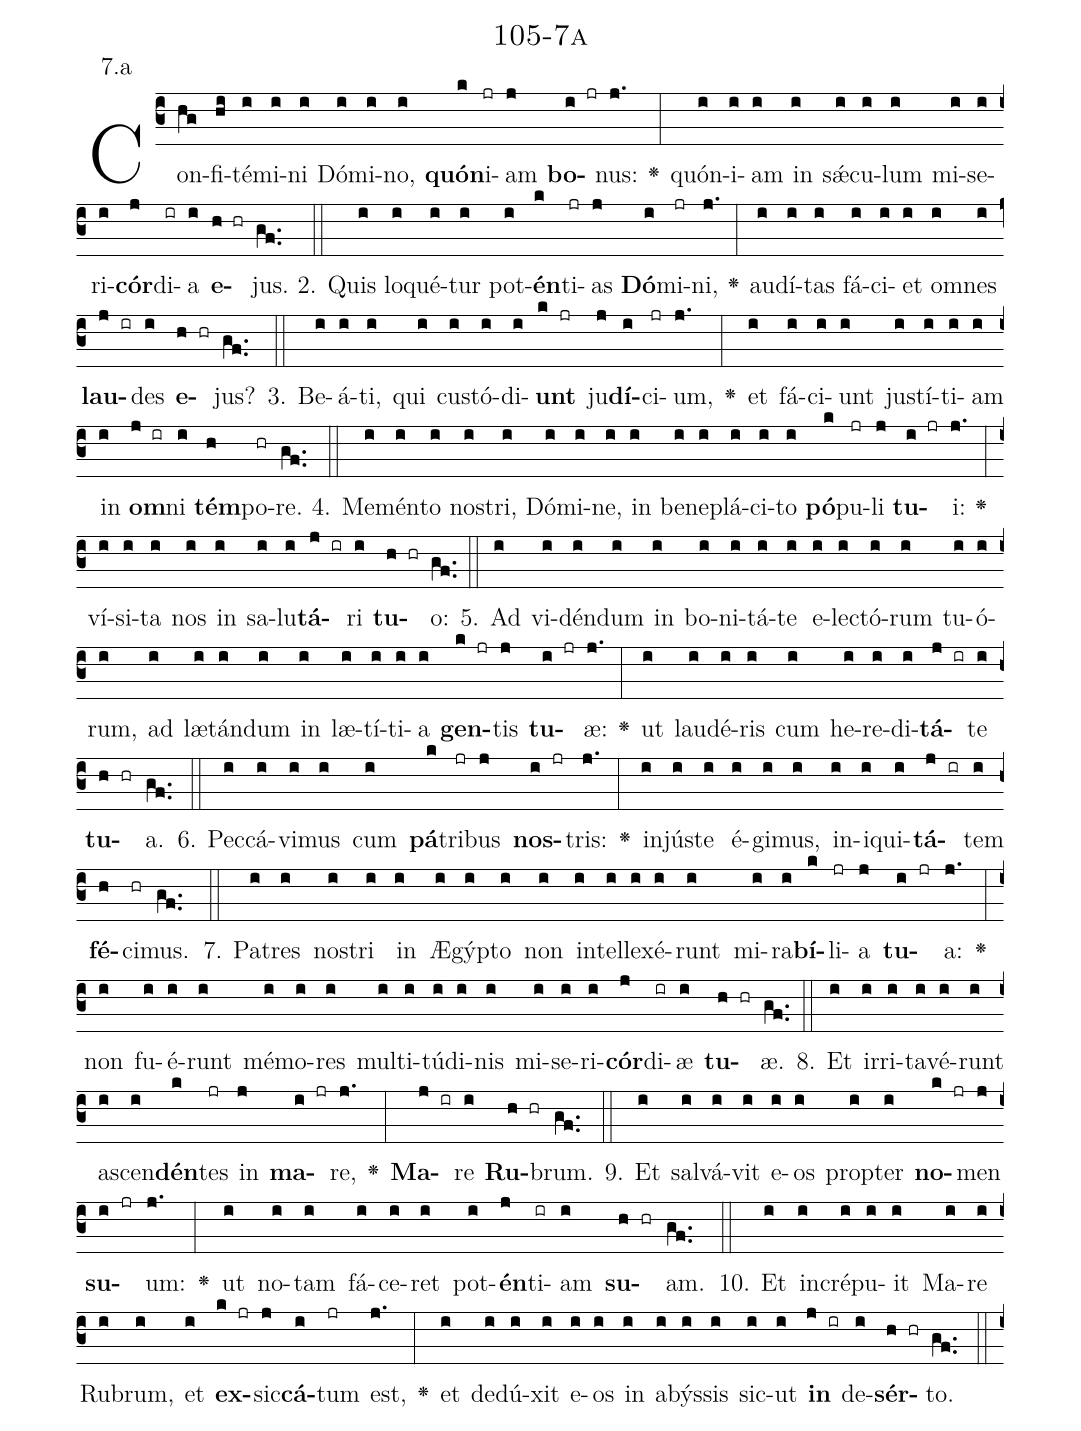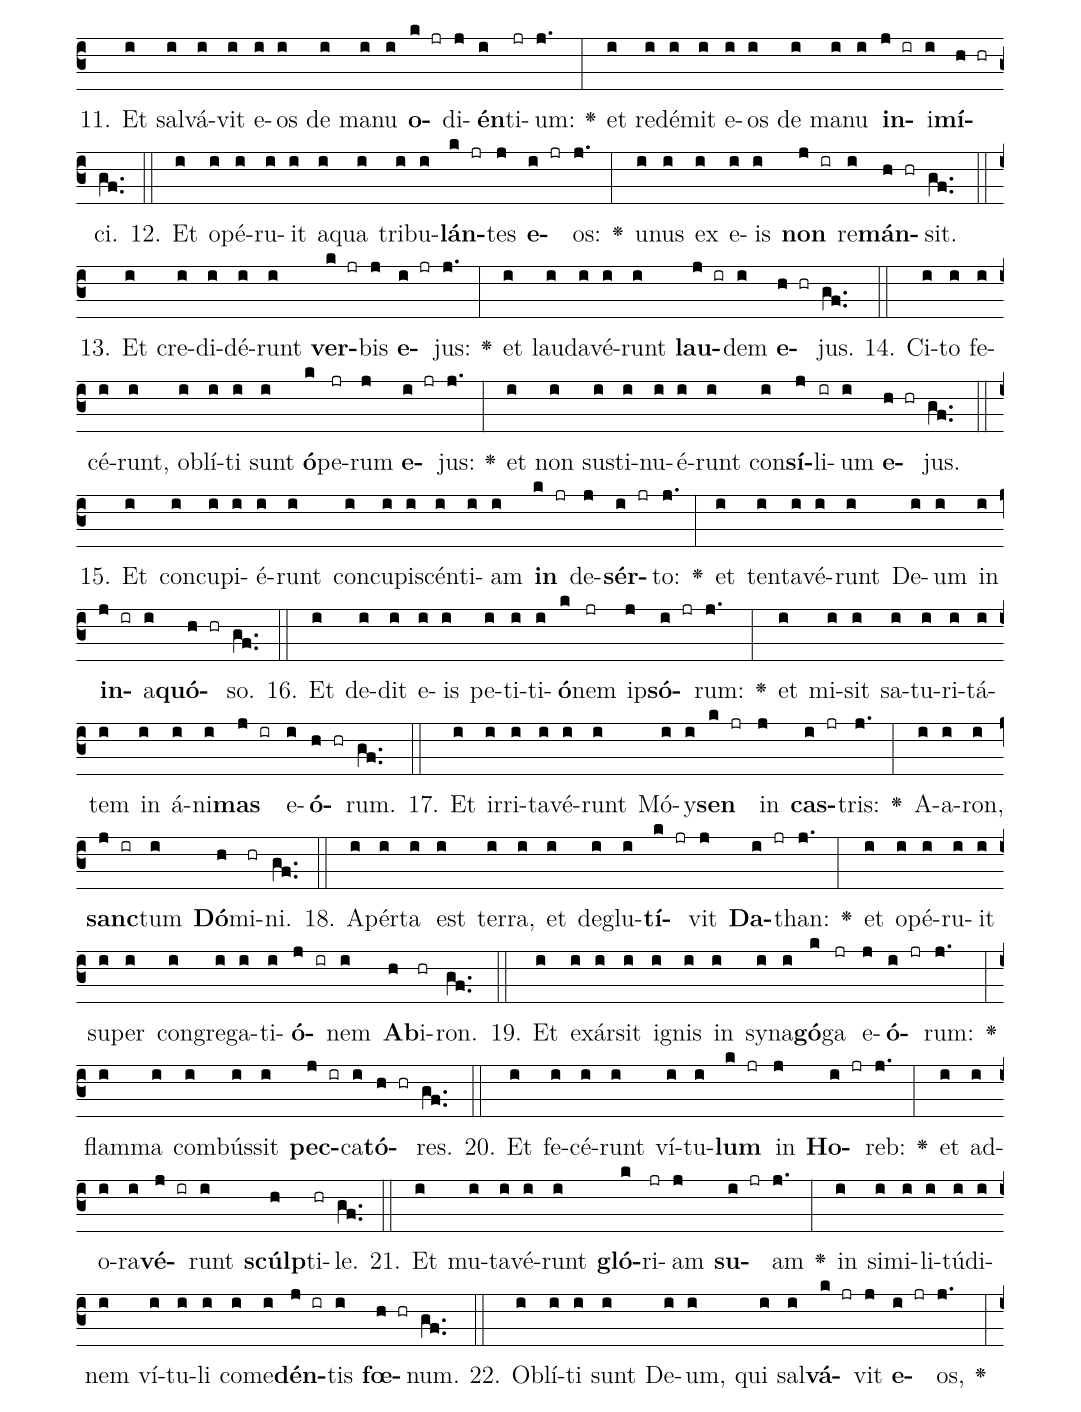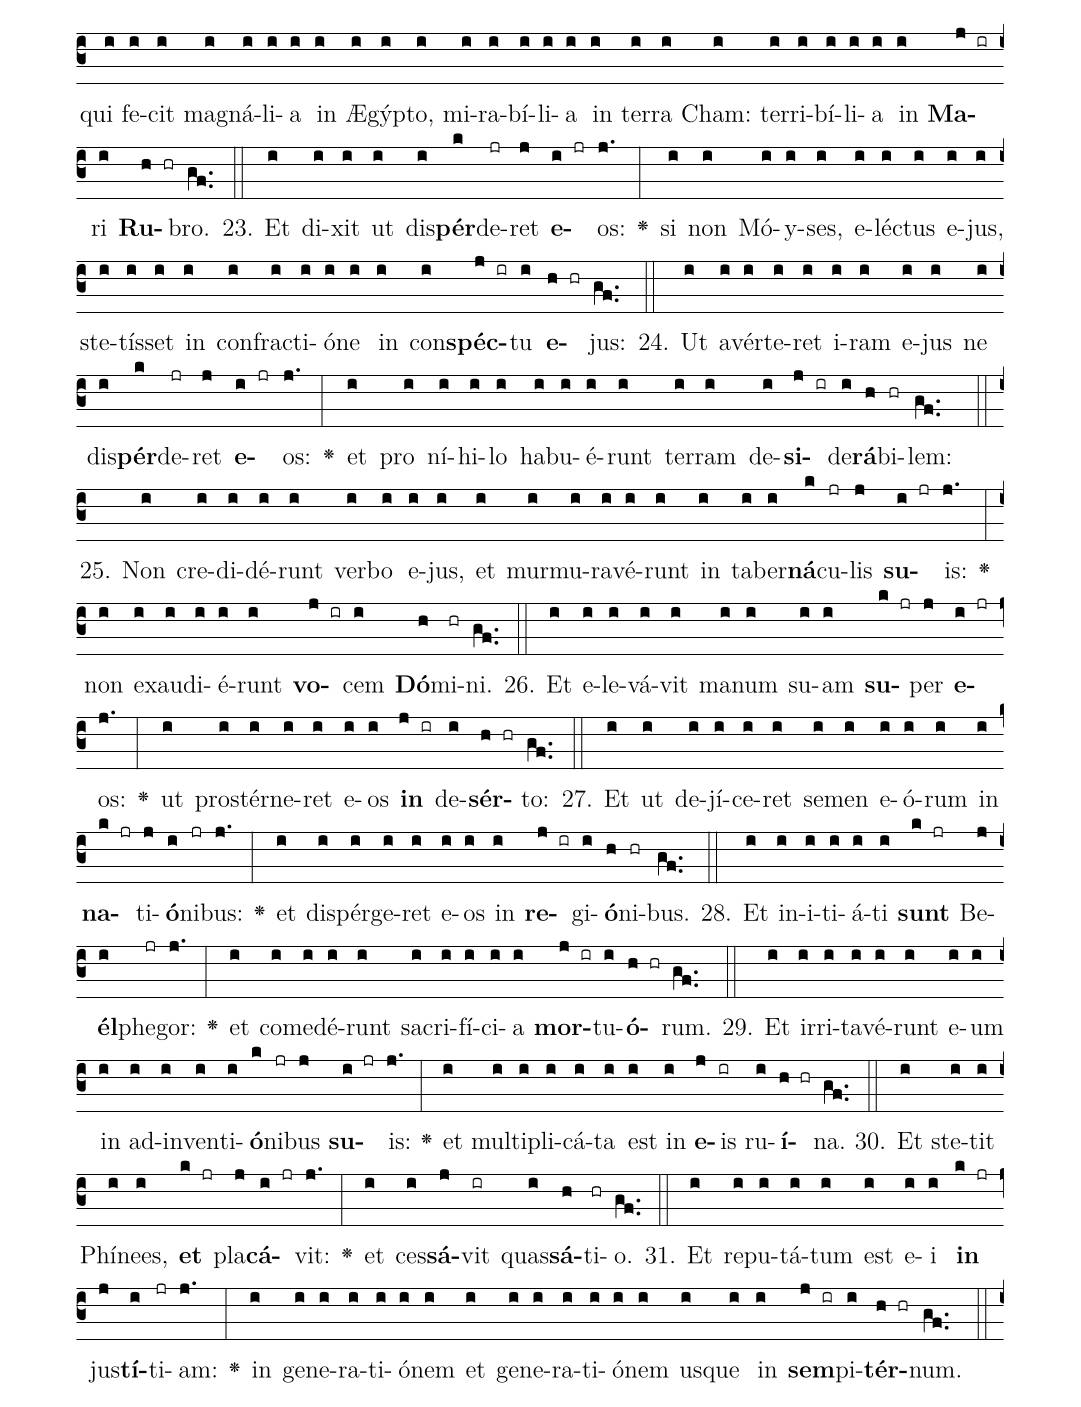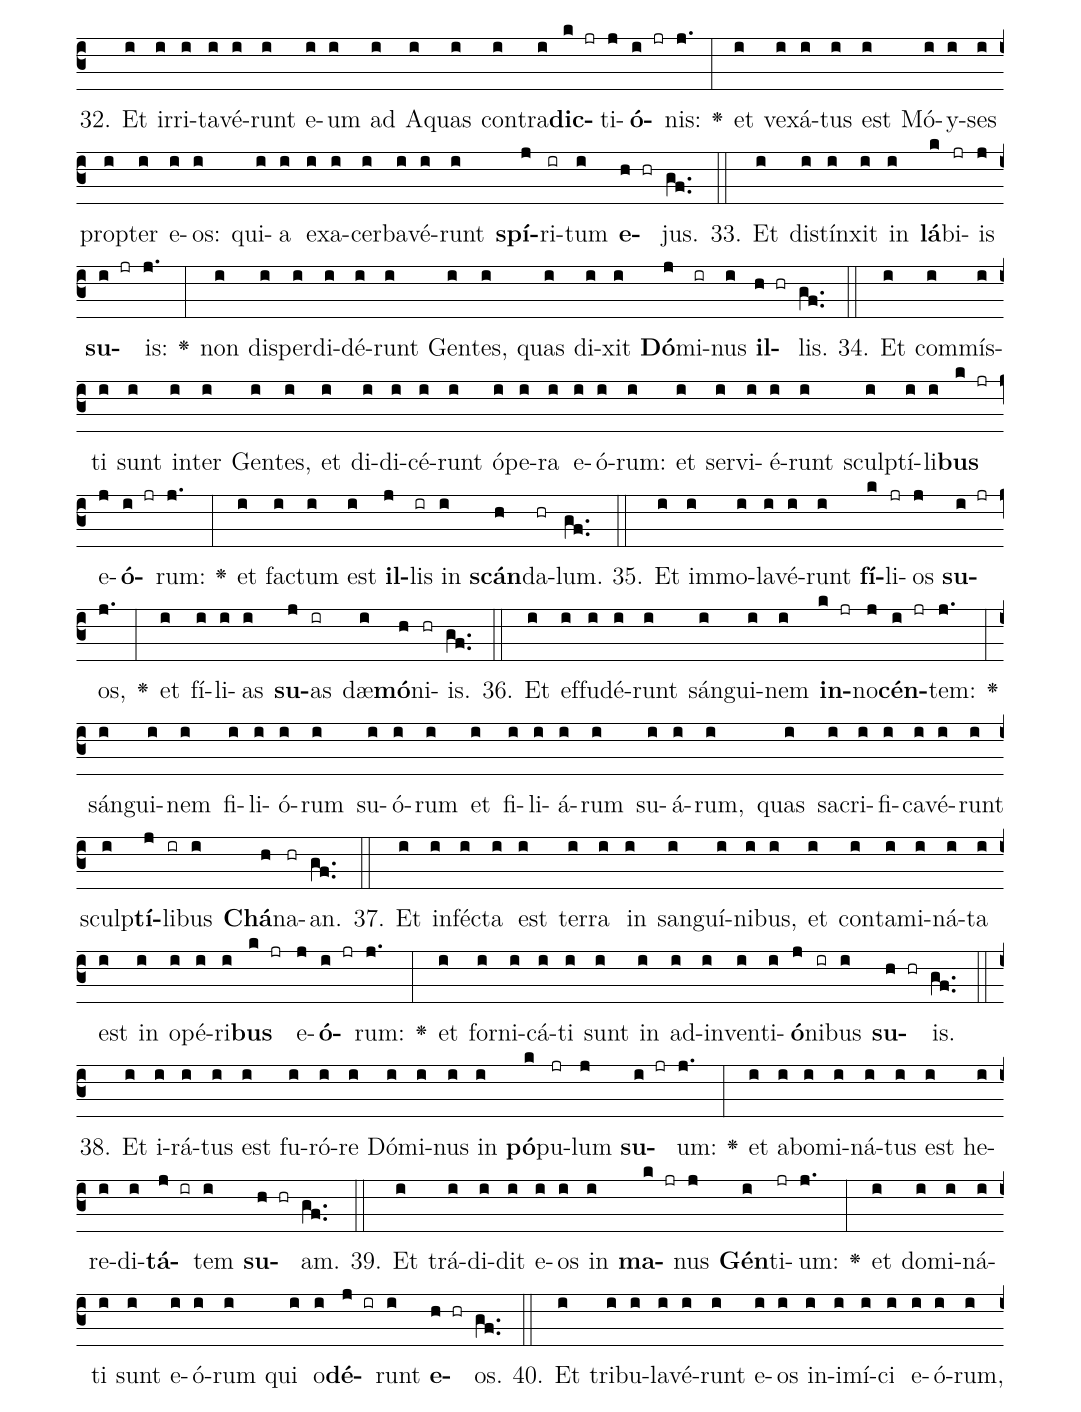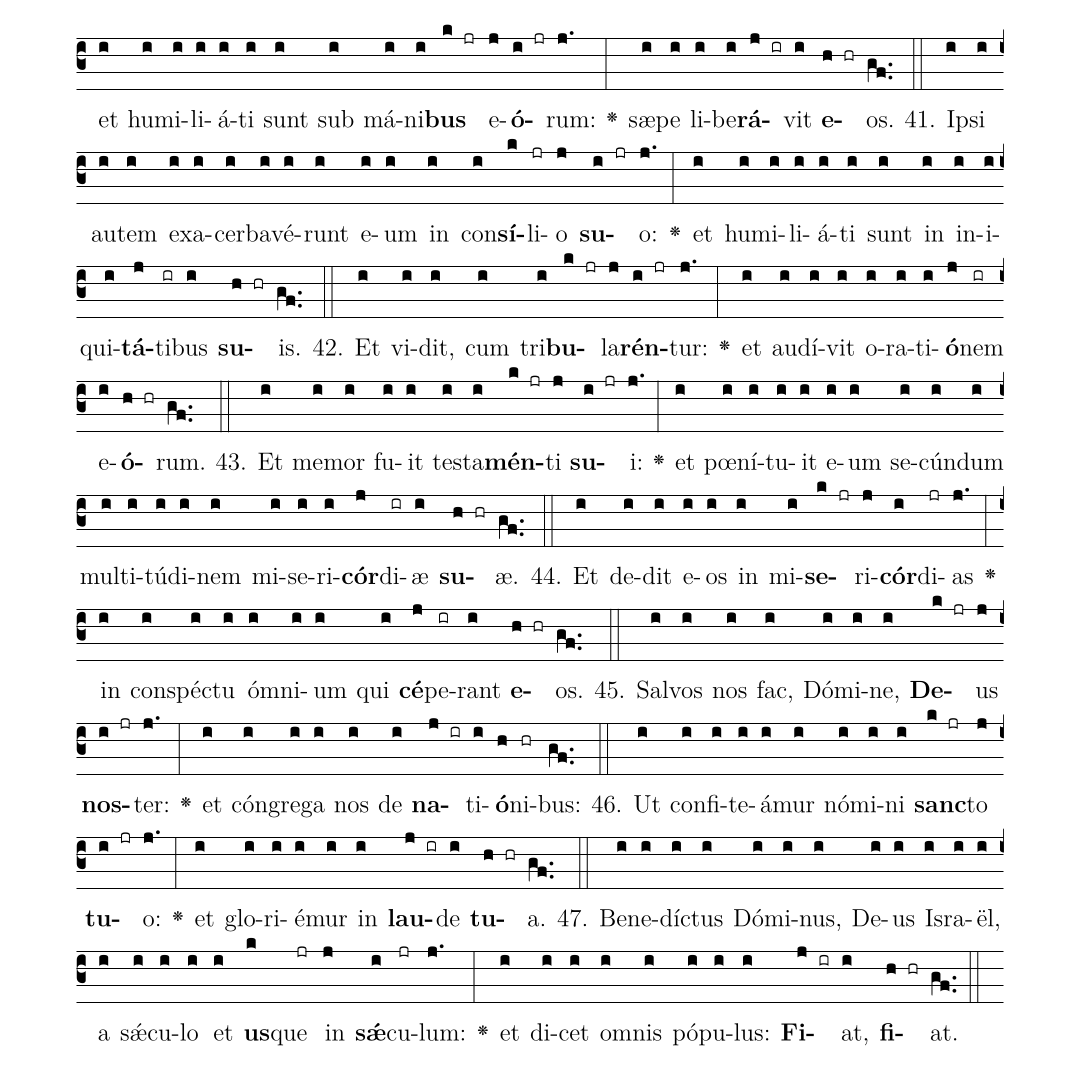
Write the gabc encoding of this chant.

name: 105-7a;
annotation: 7.a;
%%
(c3)Con(hg)fi(hi)té(i)mi(i)ni(i) Dó(i)mi(i)no,(i) <b>quón</b>(k)i(jr)am(j) <b>bo</b>(i jr)nus:(j.) <v>\greheightstar</v>(:) quón(i)i(i)am(i) in(i) sǽ(i)cu(i)lum(i) mi(i)se(i)ri(i)<b>cór</b>(j)di(ir)a(i) <b>e</b>(h hr)jus.(gf..) (::)
2. Quis(i) lo(i)qué(i)tur(i) pot(i)<b>én</b>(k)ti(jr)as(j) <b>Dó</b>(i)mi(jr)ni,(j.) <v>\greheightstar</v>(:) au(i)dí(i)tas(i) fá(i)ci(i)et(i) om(i)nes(i) <b>lau</b>(j ir)des(i) <b>e</b>(h hr)jus?(gf..) (::)
3. Be(i)á(i)ti,(i) qui(i) cus(i)tó(i)di(i)<b>unt</b>(k jr) ju(j)<b>dí</b>(i)ci(jr)um,(j.) <v>\greheightstar</v>(:) et(i) fá(i)ci(i)unt(i) jus(i)tí(i)ti(i)am(i) in(i) <b>om</b>(j ir)ni(i) <b>tém</b>(h)po(hr)re.(gf..) (::)
4. Me(i)mén(i)to(i) nos(i)tri,(i) Dó(i)mi(i)ne,(i) in(i) be(i)ne(i)plá(i)ci(i)to(i) <b>pó</b>(k)pu(jr)li(j) <b>tu</b>(i jr)i:(j.) <v>\greheightstar</v>(:) ví(i)si(i)ta(i) nos(i) in(i) sa(i)lu(i)<b>tá</b>(j ir)ri(i) <b>tu</b>(h hr)o:(gf..) (::)
5. Ad(i) vi(i)dén(i)dum(i) in(i) bo(i)ni(i)tá(i)te(i) e(i)lec(i)tó(i)rum(i) tu(i)ó(i)rum,(i) ad(i) læ(i)tán(i)dum(i) in(i) læ(i)tí(i)ti(i)a(i) <b>gen</b>(k jr)tis(j) <b>tu</b>(i jr)æ:(j.) <v>\greheightstar</v>(:) ut(i) lau(i)dé(i)ris(i) cum(i) he(i)re(i)di(i)<b>tá</b>(j ir)te(i) <b>tu</b>(h hr)a.(gf..) (::)
6. Pec(i)cá(i)vi(i)mus(i) cum(i) <b>pá</b>(k)tri(jr)bus(j) <b>nos</b>(i jr)tris:(j.) <v>\greheightstar</v>(:) in(i)jús(i)te(i) é(i)gi(i)mus,(i) in(i)i(i)qui(i)<b>tá</b>(j ir)tem(i) <b>fé</b>(h)ci(hr)mus.(gf..) (::)
7. Pa(i)tres(i) nos(i)tri(i) in(i) Æ(i)gýp(i)to(i) non(i) in(i)tel(i)le(i)xé(i)runt(i) mi(i)ra(i)<b>bí</b>(k)li(jr)a(j) <b>tu</b>(i jr)a:(j.) <v>\greheightstar</v>(:) non(i) fu(i)é(i)runt(i) mé(i)mo(i)res(i) mul(i)ti(i)tú(i)di(i)nis(i) mi(i)se(i)ri(i)<b>cór</b>(j)di(ir)æ(i) <b>tu</b>(h hr)æ.(gf..) (::)
8. Et(i) ir(i)ri(i)ta(i)vé(i)runt(i) a(i)scen(i)<b>dén</b>(k)tes(jr) in(j) <b>ma</b>(i jr)re,(j.) <v>\greheightstar</v>(:) <b>Ma</b>(j ir)re(i) <b>Ru</b>(h hr)brum.(gf..) (::)
9. Et(i) sal(i)vá(i)vit(i) e(i)os(i) prop(i)ter(i) <b>no</b>(k jr)men(j) <b>su</b>(i jr)um:(j.) <v>\greheightstar</v>(:) ut(i) no(i)tam(i) fá(i)ce(i)ret(i) pot(i)<b>én</b>(j)ti(ir)am(i) <b>su</b>(h hr)am.(gf..) (::)
10. Et(i) in(i)cré(i)pu(i)it(i) Ma(i)re(i) Ru(i)brum,(i) et(i) <b>ex</b>(k jr)sic(j)<b>cá</b>(i)tum(jr) est,(j.) <v>\greheightstar</v>(:) et(i) de(i)dú(i)xit(i) e(i)os(i) in(i) a(i)býs(i)sis(i) sic(i)ut(i) <b>in</b>(j ir) de(i)<b>sér</b>(h hr)to.(gf..) (::)
11. Et(i) sal(i)vá(i)vit(i) e(i)os(i) de(i) ma(i)nu(i) <b>o</b>(k jr)di(j)<b>én</b>(i)ti(jr)um:(j.) <v>\greheightstar</v>(:) et(i) red(i)é(i)mit(i) e(i)os(i) de(i) ma(i)nu(i) <b>in</b>(j ir)i(i)<b>mí</b>(h hr)ci.(gf..) (::)
12. Et(i) o(i)pé(i)ru(i)it(i) a(i)qua(i) tri(i)bu(i)<b>lán</b>(k jr)tes(j) <b>e</b>(i jr)os:(j.) <v>\greheightstar</v>(:) u(i)nus(i) ex(i) e(i)is(i) <b>non</b>(j ir) re(i)<b>mán</b>(h hr)sit.(gf..) (::)
13. Et(i) cre(i)di(i)dé(i)runt(i) <b>ver</b>(k jr)bis(j) <b>e</b>(i jr)jus:(j.) <v>\greheightstar</v>(:) et(i) lau(i)da(i)vé(i)runt(i) <b>lau</b>(j ir)dem(i) <b>e</b>(h hr)jus.(gf..) (::)
14. Ci(i)to(i) fe(i)cé(i)runt,(i) ob(i)lí(i)ti(i) sunt(i) <b>ó</b>(k)pe(jr)rum(j) <b>e</b>(i jr)jus:(j.) <v>\greheightstar</v>(:) et(i) non(i) sus(i)ti(i)nu(i)é(i)runt(i) con(i)<b>sí</b>(j)li(ir)um(i) <b>e</b>(h hr)jus.(gf..) (::)
15. Et(i) con(i)cu(i)pi(i)é(i)runt(i) con(i)cu(i)pi(i)scén(i)ti(i)am(i) <b>in</b>(k jr) de(j)<b>sér</b>(i jr)to:(j.) <v>\greheightstar</v>(:) et(i) ten(i)ta(i)vé(i)runt(i) De(i)um(i) in(i) <b>in</b>(j ir)a(i)<b>quó</b>(h hr)so.(gf..) (::)
16. Et(i) de(i)dit(i) e(i)is(i) pe(i)ti(i)ti(i)<b>ó</b>(k)nem(jr) ip(j)<b>só</b>(i jr)rum:(j.) <v>\greheightstar</v>(:) et(i) mi(i)sit(i) sa(i)tu(i)ri(i)tá(i)tem(i) in(i) á(i)ni(i)<b>mas</b>(j ir) e(i)<b>ó</b>(h hr)rum.(gf..) (::)
17. Et(i) ir(i)ri(i)ta(i)vé(i)runt(i) Mó(i)y(i)<b>sen</b>(k jr) in(j) <b>cas</b>(i jr)tris:(j.) <v>\greheightstar</v>(:) A(i)a(i)ron,(i) <b>sanc</b>(j ir)tum(i) <b>Dó</b>(h)mi(hr)ni.(gf..) (::)
18. A(i)pér(i)ta(i) est(i) ter(i)ra,(i) et(i) de(i)glu(i)<b>tí</b>(k jr)vit(j) <b>Da</b>(i jr)than:(j.) <v>\greheightstar</v>(:) et(i) o(i)pé(i)ru(i)it(i) su(i)per(i) con(i)gre(i)ga(i)ti(i)<b>ó</b>(j ir)nem(i) <b>Ab</b>(h)i(hr)ron.(gf..) (::)
19. Et(i) ex(i)ár(i)sit(i) i(i)gnis(i) in(i) sy(i)na(i)<b>gó</b>(k)ga(jr) e(j)<b>ó</b>(i jr)rum:(j.) <v>\greheightstar</v>(:) flam(i)ma(i) com(i)bús(i)sit(i) <b>pec</b>(j ir)ca(i)<b>tó</b>(h hr)res.(gf..) (::)
20. Et(i) fe(i)cé(i)runt(i) ví(i)tu(i)<b>lum</b>(k jr) in(j) <b>Ho</b>(i jr)reb:(j.) <v>\greheightstar</v>(:) et(i) ad(i)o(i)ra(i)<b>vé</b>(j ir)runt(i) <b>scúlp</b>(h)ti(hr)le.(gf..) (::)
21. Et(i) mu(i)ta(i)vé(i)runt(i) <b>gló</b>(k)ri(jr)am(j) <b>su</b>(i jr)am(j.) <v>\greheightstar</v>(:) in(i) si(i)mi(i)li(i)tú(i)di(i)nem(i) ví(i)tu(i)li(i) com(i)e(i)<b>dén</b>(j ir)tis(i) <b>fœ</b>(h hr)num.(gf..) (::)
22. Ob(i)lí(i)ti(i) sunt(i) De(i)um,(i) qui(i) sal(i)<b>vá</b>(k jr)vit(j) <b>e</b>(i jr)os,(j.) <v>\greheightstar</v>(:) qui(i) fe(i)cit(i) ma(i)gná(i)li(i)a(i) in(i) Æ(i)gýp(i)to,(i) mi(i)ra(i)bí(i)li(i)a(i) in(i) ter(i)ra(i) Cham:(i) ter(i)ri(i)bí(i)li(i)a(i) in(i) <b>Ma</b>(j ir)ri(i) <b>Ru</b>(h hr)bro.(gf..) (::)
23. Et(i) di(i)xit(i) ut(i) dis(i)<b>pér</b>(k)de(jr)ret(j) <b>e</b>(i jr)os:(j.) <v>\greheightstar</v>(:) si(i) non(i) Mó(i)y(i)ses,(i) e(i)léc(i)tus(i) e(i)jus,(i) ste(i)tís(i)set(i) in(i) con(i)frac(i)ti(i)ó(i)ne(i) in(i) con(i)<b>spéc</b>(j ir)tu(i) <b>e</b>(h hr)jus:(gf..) (::)
24. Ut(i) a(i)vér(i)te(i)ret(i) i(i)ram(i) e(i)jus(i) ne(i) dis(i)<b>pér</b>(k)de(jr)ret(j) <b>e</b>(i jr)os:(j.) <v>\greheightstar</v>(:) et(i) pro(i) ní(i)hi(i)lo(i) ha(i)bu(i)é(i)runt(i) ter(i)ram(i) de(i)<b>si</b>(j ir)de(i)<b>rá</b>(h)bi(hr)lem:(gf..) (::)
25. Non(i) cre(i)di(i)dé(i)runt(i) ver(i)bo(i) e(i)jus,(i) et(i) mur(i)mu(i)ra(i)vé(i)runt(i) in(i) ta(i)ber(i)<b>ná</b>(k)cu(jr)lis(j) <b>su</b>(i jr)is:(j.) <v>\greheightstar</v>(:) non(i) ex(i)au(i)di(i)é(i)runt(i) <b>vo</b>(j ir)cem(i) <b>Dó</b>(h)mi(hr)ni.(gf..) (::)
26. Et(i) e(i)le(i)vá(i)vit(i) ma(i)num(i) su(i)am(i) <b>su</b>(k jr)per(j) <b>e</b>(i jr)os:(j.) <v>\greheightstar</v>(:) ut(i) pro(i)stér(i)ne(i)ret(i) e(i)os(i) <b>in</b>(j ir) de(i)<b>sér</b>(h hr)to:(gf..) (::)
27. Et(i) ut(i) de(i)jí(i)ce(i)ret(i) se(i)men(i) e(i)ó(i)rum(i) in(i) <b>na</b>(k jr)ti(j)<b>ó</b>(i)ni(jr)bus:(j.) <v>\greheightstar</v>(:) et(i) di(i)spér(i)ge(i)ret(i) e(i)os(i) in(i) <b>re</b>(j ir)gi(i)<b>ó</b>(h)ni(hr)bus.(gf..) (::)
28. Et(i) in(i)i(i)ti(i)á(i)ti(i) <b>sunt</b>(k jr) Be(j)<b>él</b>(i)phe(jr)gor:(j.) <v>\greheightstar</v>(:) et(i) com(i)e(i)dé(i)runt(i) sa(i)cri(i)fí(i)ci(i)a(i) <b>mor</b>(j ir)tu(i)<b>ó</b>(h hr)rum.(gf..) (::)
29. Et(i) ir(i)ri(i)ta(i)vé(i)runt(i) e(i)um(i) in(i) ad(i)in(i)ven(i)ti(i)<b>ó</b>(k)ni(jr)bus(j) <b>su</b>(i jr)is:(j.) <v>\greheightstar</v>(:) et(i) mul(i)ti(i)pli(i)cá(i)ta(i) est(i) in(i) <b>e</b>(j)is(ir) ru(i)<b>í</b>(h hr)na.(gf..) (::)
30. Et(i) ste(i)tit(i) Phí(i)nees,(i) <b>et</b>(k jr) pla(j)<b>cá</b>(i jr)vit:(j.) <v>\greheightstar</v>(:) et(i) ces(i)<b>sá</b>(j)vit(ir) quas(i)<b>sá</b>(h)ti(hr)o.(gf..) (::)
31. Et(i) re(i)pu(i)tá(i)tum(i) est(i) e(i)i(i) <b>in</b>(k jr) jus(j)<b>tí</b>(i)ti(jr)am:(j.) <v>\greheightstar</v>(:) in(i) ge(i)ne(i)ra(i)ti(i)ó(i)nem(i) et(i) ge(i)ne(i)ra(i)ti(i)ó(i)nem(i) us(i)que(i) in(i) <b>sem</b>(j ir)pi(i)<b>tér</b>(h hr)num.(gf..) (::)
32. Et(i) ir(i)ri(i)ta(i)vé(i)runt(i) e(i)um(i) ad(i) A(i)quas(i) con(i)tra(i)<b>dic</b>(k jr)ti(j)<b>ó</b>(i jr)nis:(j.) <v>\greheightstar</v>(:) et(i) ve(i)xá(i)tus(i) est(i) Mó(i)y(i)ses(i) prop(i)ter(i) e(i)os:(i) qui(i)a(i) ex(i)a(i)cer(i)ba(i)vé(i)runt(i) <b>spí</b>(j)ri(ir)tum(i) <b>e</b>(h hr)jus.(gf..) (::)
33. Et(i) di(i)stín(i)xit(i) in(i) <b>lá</b>(k)bi(jr)is(j) <b>su</b>(i jr)is:(j.) <v>\greheightstar</v>(:) non(i) dis(i)per(i)di(i)dé(i)runt(i) Gen(i)tes,(i) quas(i) di(i)xit(i) <b>Dó</b>(j)mi(ir)nus(i) <b>il</b>(h hr)lis.(gf..) (::)
34. Et(i) com(i)mís(i)ti(i) sunt(i) in(i)ter(i) Gen(i)tes,(i) et(i) di(i)di(i)cé(i)runt(i) ó(i)pe(i)ra(i) e(i)ó(i)rum:(i) et(i) ser(i)vi(i)é(i)runt(i) sculp(i)tí(i)li(i)<b>bus</b>(k jr) e(j)<b>ó</b>(i jr)rum:(j.) <v>\greheightstar</v>(:) et(i) fac(i)tum(i) est(i) <b>il</b>(j)lis(ir) in(i) <b>scán</b>(h)da(hr)lum.(gf..) (::)
35. Et(i) im(i)mo(i)la(i)vé(i)runt(i) <b>fí</b>(k)li(jr)os(j) <b>su</b>(i jr)os,(j.) <v>\greheightstar</v>(:) et(i) fí(i)li(i)as(i) <b>su</b>(j)as(ir) dæ(i)<b>mó</b>(h)ni(hr)is.(gf..) (::)
36. Et(i) ef(i)fu(i)dé(i)runt(i) sán(i)gui(i)nem(i) <b>in</b>(k jr)no(j)<b>cén</b>(i jr)tem:(j.) <v>\greheightstar</v>(:) sán(i)gui(i)nem(i) fi(i)li(i)ó(i)rum(i) su(i)ó(i)rum(i) et(i) fi(i)li(i)á(i)rum(i) su(i)á(i)rum,(i) quas(i) sa(i)cri(i)fi(i)ca(i)vé(i)runt(i) sculp(i)<b>tí</b>(j)li(ir)bus(i) <b>Chá</b>(h)na(hr)an.(gf..) (::)
37. Et(i) in(i)féc(i)ta(i) est(i) ter(i)ra(i) in(i) san(i)guí(i)ni(i)bus,(i) et(i) con(i)ta(i)mi(i)ná(i)ta(i) est(i) in(i) o(i)pé(i)ri(i)<b>bus</b>(k jr) e(j)<b>ó</b>(i jr)rum:(j.) <v>\greheightstar</v>(:) et(i) for(i)ni(i)cá(i)ti(i) sunt(i) in(i) ad(i)in(i)ven(i)ti(i)<b>ó</b>(j)ni(ir)bus(i) <b>su</b>(h hr)is.(gf..) (::)
38. Et(i) i(i)rá(i)tus(i) est(i) fu(i)ró(i)re(i) Dó(i)mi(i)nus(i) in(i) <b>pó</b>(k)pu(jr)lum(j) <b>su</b>(i jr)um:(j.) <v>\greheightstar</v>(:) et(i) ab(i)o(i)mi(i)ná(i)tus(i) est(i) he(i)re(i)di(i)<b>tá</b>(j ir)tem(i) <b>su</b>(h hr)am.(gf..) (::)
39. Et(i) trá(i)di(i)dit(i) e(i)os(i) in(i) <b>ma</b>(k jr)nus(j) <b>Gén</b>(i)ti(jr)um:(j.) <v>\greheightstar</v>(:) et(i) do(i)mi(i)ná(i)ti(i) sunt(i) e(i)ó(i)rum(i) qui(i) o(i)<b>dé</b>(j ir)runt(i) <b>e</b>(h hr)os.(gf..) (::)
40. Et(i) tri(i)bu(i)la(i)vé(i)runt(i) e(i)os(i) in(i)i(i)mí(i)ci(i) e(i)ó(i)rum,(i) et(i) hu(i)mi(i)li(i)á(i)ti(i) sunt(i) sub(i) má(i)ni(i)<b>bus</b>(k jr) e(j)<b>ó</b>(i jr)rum:(j.) <v>\greheightstar</v>(:) sæ(i)pe(i) li(i)be(i)<b>rá</b>(j ir)vit(i) <b>e</b>(h hr)os.(gf..) (::)
41. Ip(i)si(i) au(i)tem(i) ex(i)a(i)cer(i)ba(i)vé(i)runt(i) e(i)um(i) in(i) con(i)<b>sí</b>(k)li(jr)o(j) <b>su</b>(i jr)o:(j.) <v>\greheightstar</v>(:) et(i) hu(i)mi(i)li(i)á(i)ti(i) sunt(i) in(i) in(i)i(i)qui(i)<b>tá</b>(j)ti(ir)bus(i) <b>su</b>(h hr)is.(gf..) (::)
42. Et(i) vi(i)dit,(i) cum(i) tri(i)<b>bu</b>(k jr)la(j)<b>rén</b>(i jr)tur:(j.) <v>\greheightstar</v>(:) et(i) au(i)dí(i)vit(i) o(i)ra(i)ti(i)<b>ó</b>(j)nem(ir) e(i)<b>ó</b>(h hr)rum.(gf..) (::)
43. Et(i) me(i)mor(i) fu(i)it(i) tes(i)ta(i)<b>mén</b>(k jr)ti(j) <b>su</b>(i jr)i:(j.) <v>\greheightstar</v>(:) et(i) pœ(i)ní(i)tu(i)it(i) e(i)um(i) se(i)cún(i)dum(i) mul(i)ti(i)tú(i)di(i)nem(i) mi(i)se(i)ri(i)<b>cór</b>(j)di(ir)æ(i) <b>su</b>(h hr)æ.(gf..) (::)
44. Et(i) de(i)dit(i) e(i)os(i) in(i) mi(i)<b>se</b>(k jr)ri(j)<b>cór</b>(i)di(jr)as(j.) <v>\greheightstar</v>(:) in(i) con(i)spéc(i)tu(i) óm(i)ni(i)um(i) qui(i) <b>cé</b>(j)pe(ir)rant(i) <b>e</b>(h hr)os.(gf..) (::)
45. Sal(i)vos(i) nos(i) fac,(i) Dó(i)mi(i)ne,(i) <b>De</b>(k jr)us(j) <b>nos</b>(i jr)ter:(j.) <v>\greheightstar</v>(:) et(i) cón(i)gre(i)ga(i) nos(i) de(i) <b>na</b>(j ir)ti(i)<b>ó</b>(h)ni(hr)bus:(gf..) (::)
46. Ut(i) con(i)fi(i)te(i)á(i)mur(i) nó(i)mi(i)ni(i) <b>sanc</b>(k jr)to(j) <b>tu</b>(i jr)o:(j.) <v>\greheightstar</v>(:) et(i) glo(i)ri(i)é(i)mur(i) in(i) <b>lau</b>(j ir)de(i) <b>tu</b>(h hr)a.(gf..) (::)
47. Be(i)ne(i)díc(i)tus(i) Dó(i)mi(i)nus,(i) De(i)us(i) Is(i)ra(i)ël,(i) a(i) sǽ(i)cu(i)lo(i) et(i) <b>us</b>(k)que(jr) in(j) <b>sǽ</b>(i)cu(jr)lum:(j.) <v>\greheightstar</v>(:) et(i) di(i)cet(i) om(i)nis(i) pó(i)pu(i)lus:(i) <b>Fi</b>(j ir)at,(i) <b>fi</b>(h hr)at.(gf..) (::)
